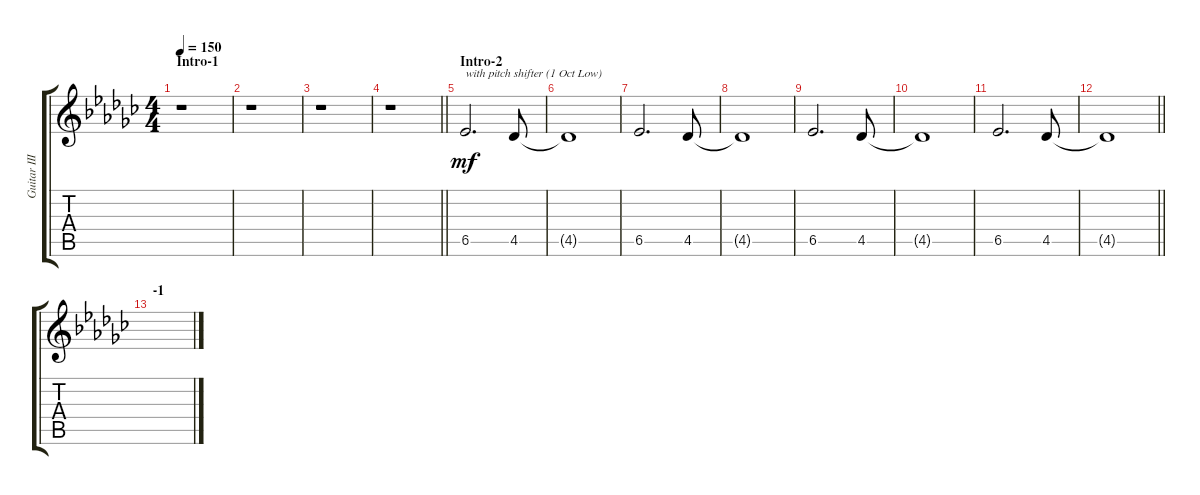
\track ("Guitar III" "Guitar III") {instrument distortionguitar}
\staff {score tabs}
\tuning (E4 B3 G3 D3 A2 E2) {hide}
\ts (4 4)
\section ("" "Intro-1")
\tempo 150
\clef g2
\ks ebminor
r.1{dy mf instrument distortionguitar} |
r.1 |
r.1 |
\barLineRight lightlight
r.1 |
\section ("" "Intro-2")
6.5.2{d txt "with pitch shifter (1 Oct Low)"} 4.5.8 |
4.5{t}.1 |
6.5.2{d} 4.5.8 |
4.5{t}.1 |
6.5.2{d} 4.5.8 |
4.5{t}.1 |
6.5.2{d} 4.5.8 |
\barLineRight lightlight
4.5{t}.1 |
\section ("" "-1")
